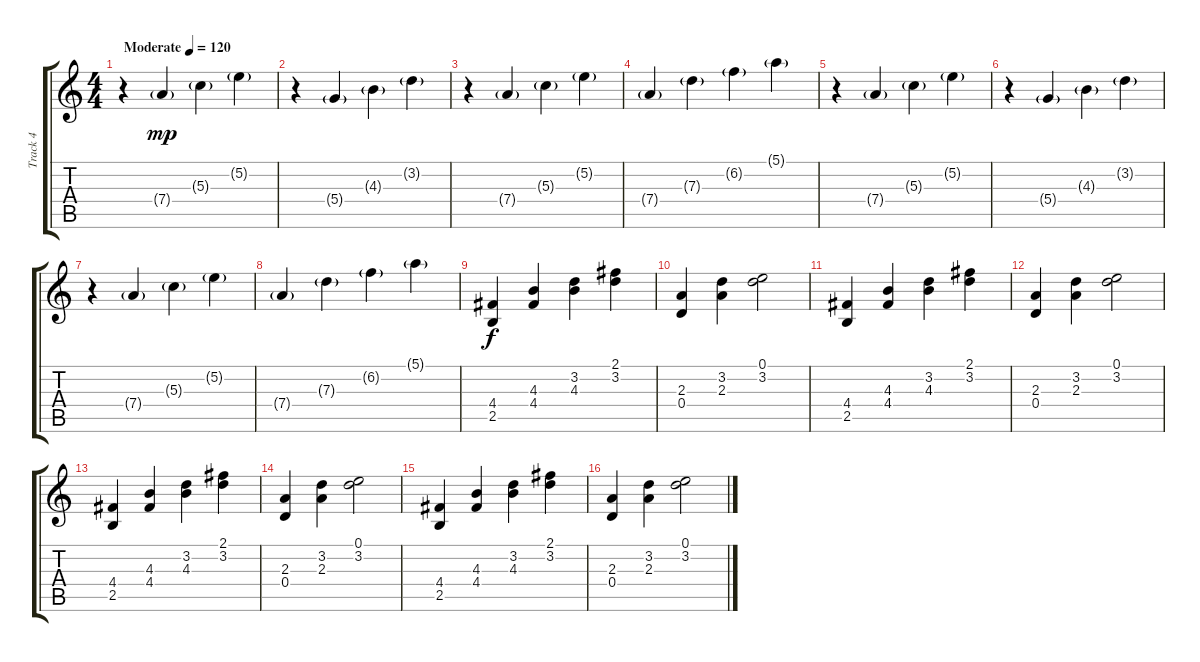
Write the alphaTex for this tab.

\track ("Track 4" "Track 4") {instrument acousticguitarsteel}
\staff {score tabs}
\tuning (E4 B3 G3 D3 A2 E2) {hide}
\ts (4 4)
\tempo (120 "Moderate")
\clef g2
\ks c
r.4{dy mp instrument acousticguitarsteel} 7.4{g}.4 5.3{g}.4 5.2{g}.4 |
r.4 5.4{g}.4 4.3{g}.4 3.2{g}.4 |
r.4 7.4{g}.4 5.3{g}.4 5.2{g}.4 |
7.4{g}.4 7.3{g}.4 6.2{g}.4 5.1{g}.4 |
r.4 7.4{g}.4 5.3{g}.4 5.2{g}.4 |
r.4 5.4{g}.4 4.3{g}.4 3.2{g}.4 |
r.4 7.4{g}.4 5.3{g}.4 5.2{g}.4 |
7.4{g}.4 7.3{g}.4 6.2{g}.4 5.1{g}.4 |
(4.4 2.5).4{dy f} (4.3 4.4).4 (3.2 4.3).4 (2.1 3.2).4 |
(2.3 0.4).4 (3.2 2.3).4 (0.1 3.2).2 |
(4.4 2.5).4 (4.3 4.4).4 (3.2 4.3).4 (2.1 3.2).4 |
(2.3 0.4).4 (3.2 2.3).4 (0.1 3.2).2 |
(4.4 2.5).4 (4.3 4.4).4 (3.2 4.3).4 (2.1 3.2).4 |
(2.3 0.4).4 (3.2 2.3).4 (0.1 3.2).2 |
(4.4 2.5).4 (4.3 4.4).4 (3.2 4.3).4 (2.1 3.2).4 |
(2.3 0.4).4 (3.2 2.3).4 (0.1 3.2).2
